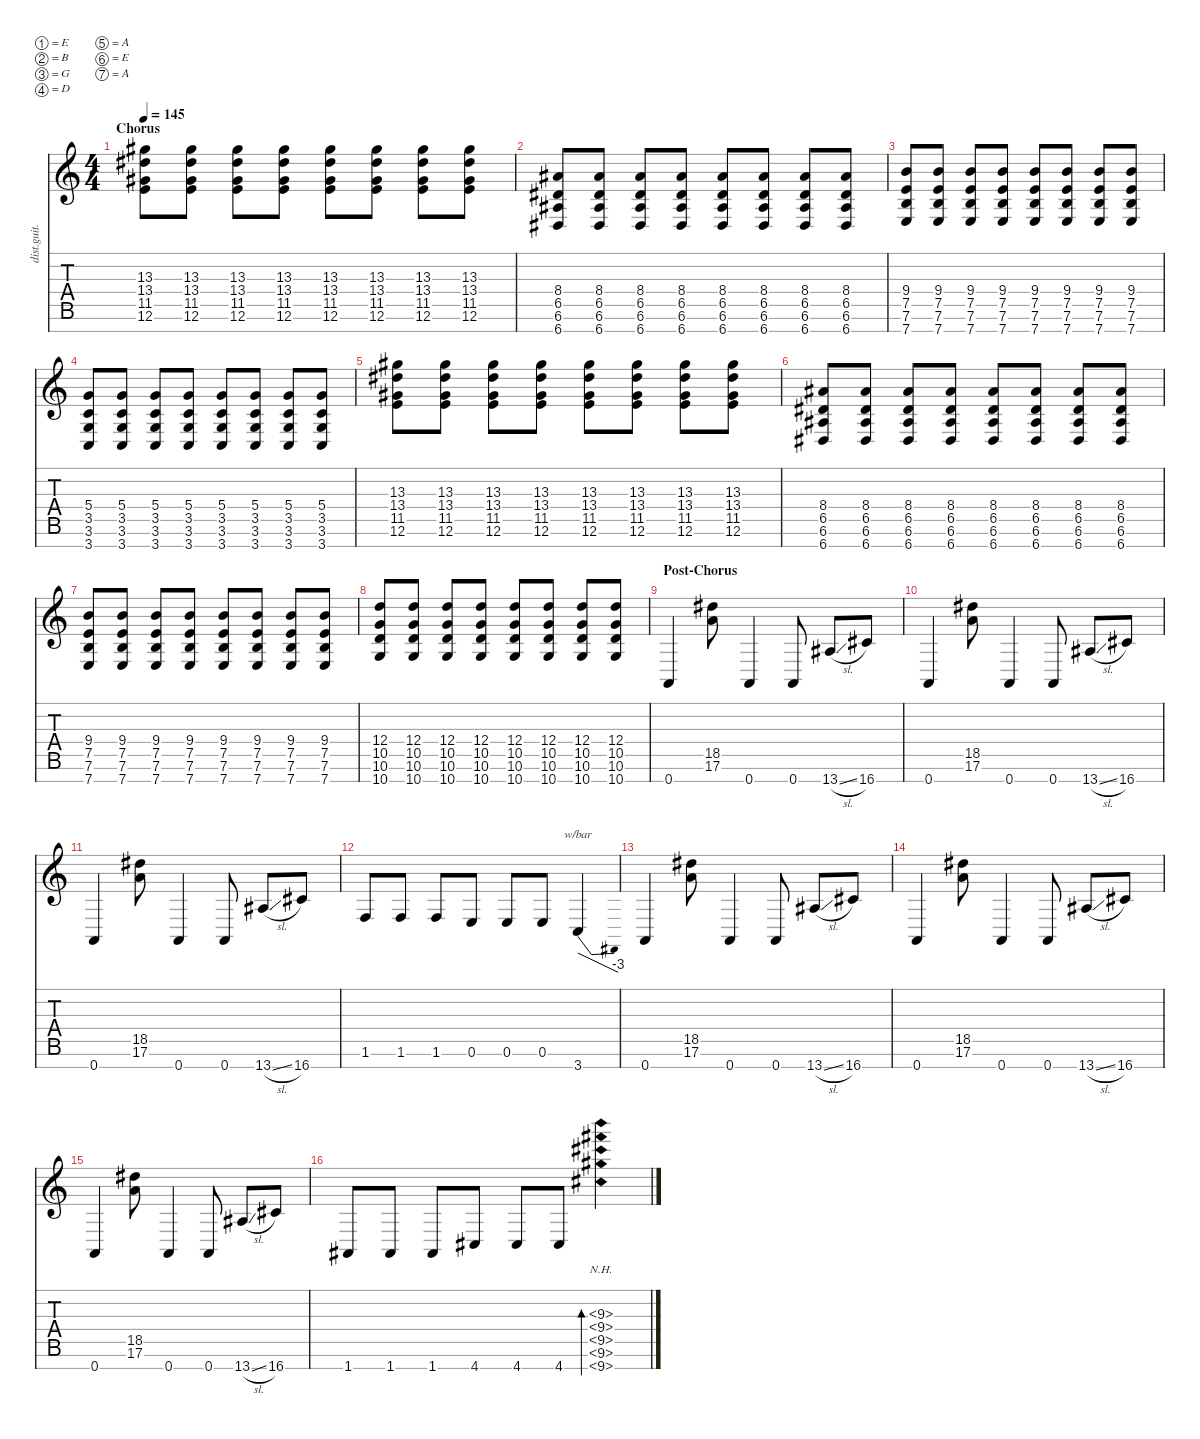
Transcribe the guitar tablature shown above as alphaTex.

\defaultSystemsLayout 4
\hideDynamics
\bracketExtendMode nobrackets
\track ("Distortion Guitar - Zoli" "dist.guit.") {instrument distortionguitar}
\staff {score tabs}
\tuning (E4 B3 G3 D3 A2 E2 A1)
\ts (4 4)
\section ("" "Chorus")
\tempo 145
\clef g2
\ks c
(12.6 11.5{acc #} 13.4{acc #} 13.3{acc #}).8{dy mf} (12.6 11.5{acc #} 13.4{acc #} 13.3{acc #}).8 (12.6 11.5{acc #} 13.4{acc #} 13.3{acc #}).8 (12.6 11.5{acc #} 13.4{acc #} 13.3{acc #}).8 (12.6 11.5{acc #} 13.4{acc #} 13.3{acc #}).8 (12.6 11.5{acc #} 13.4{acc #} 13.3{acc #}).8 (12.6 11.5{acc #} 13.4{acc #} 13.3{acc #}).8 (12.6 11.5{acc #} 13.4{acc #} 13.3{acc #}).8 |
(6.7{acc #} 6.6{acc #} 6.5{acc #} 8.4{acc #}).8 (6.7{acc #} 6.6{acc #} 6.5{acc #} 8.4{acc #}).8 (6.7{acc #} 6.6{acc #} 6.5{acc #} 8.4{acc #}).8 (6.7{acc #} 6.6{acc #} 6.5{acc #} 8.4{acc #}).8 (6.7{acc #} 6.6{acc #} 6.5{acc #} 8.4{acc #}).8 (6.7{acc #} 6.6{acc #} 6.5{acc #} 8.4{acc #}).8 (6.7{acc #} 6.6{acc #} 6.5{acc #} 8.4{acc #}).8 (6.7{acc #} 6.6{acc #} 6.5{acc #} 8.4{acc #}).8 |
(7.7 7.6 7.5 9.4).8 (7.7 7.6 7.5 9.4).8 (7.7 7.6 7.5 9.4).8 (7.7 7.6 7.5 9.4).8 (7.7 7.6 7.5 9.4).8 (7.7 7.6 7.5 9.4).8 (7.7 7.6 7.5 9.4).8 (7.7 7.6 7.5 9.4).8 |
(3.7 3.6 3.5 5.4).8 (3.7 3.6 3.5 5.4).8 (3.7 3.6 3.5 5.4).8 (3.7 3.6 3.5 5.4).8 (3.7 3.6 3.5 5.4).8 (3.7 3.6 3.5 5.4).8 (3.7 3.6 3.5 5.4).8 (3.7 3.6 3.5 5.4).8 |
(12.6 11.5{acc #} 13.4{acc #} 13.3{acc #}).8 (12.6 11.5{acc #} 13.4{acc #} 13.3{acc #}).8 (12.6 11.5{acc #} 13.4{acc #} 13.3{acc #}).8 (12.6 11.5{acc #} 13.4{acc #} 13.3{acc #}).8 (12.6 11.5{acc #} 13.4{acc #} 13.3{acc #}).8 (12.6 11.5{acc #} 13.4{acc #} 13.3{acc #}).8 (12.6 11.5{acc #} 13.4{acc #} 13.3{acc #}).8 (12.6 11.5{acc #} 13.4{acc #} 13.3{acc #}).8 |
(6.7{acc #} 6.6{acc #} 6.5{acc #} 8.4{acc #}).8 (6.7{acc #} 6.6{acc #} 6.5{acc #} 8.4{acc #}).8 (6.7{acc #} 6.6{acc #} 6.5{acc #} 8.4{acc #}).8 (6.7{acc #} 6.6{acc #} 6.5{acc #} 8.4{acc #}).8 (6.7{acc #} 6.6{acc #} 6.5{acc #} 8.4{acc #}).8 (6.7{acc #} 6.6{acc #} 6.5{acc #} 8.4{acc #}).8 (6.7{acc #} 6.6{acc #} 6.5{acc #} 8.4{acc #}).8 (6.7{acc #} 6.6{acc #} 6.5{acc #} 8.4{acc #}).8 |
(7.7 7.6 7.5 9.4).8 (7.7 7.6 7.5 9.4).8 (7.7 7.6 7.5 9.4).8 (7.7 7.6 7.5 9.4).8 (7.7 7.6 7.5 9.4).8 (7.7 7.6 7.5 9.4).8 (7.7 7.6 7.5 9.4).8 (7.7 7.6 7.5 9.4).8 |
(10.7 10.6 10.5 12.4).8 (10.7 10.6 10.5 12.4).8 (10.7 10.6 10.5 12.4).8 (10.7 10.6 10.5 12.4).8 (10.7 10.6 10.5 12.4).8 (10.7 10.6 10.5 12.4).8 (10.7 10.6 10.5 12.4).8 (10.7 10.6 10.5 12.4).8 |
\section ("" "Post-Chorus")
0.7.4{dy ff} (17.6 18.5{acc #}).8 0.7.4 0.7.8 13.7{sl acc #}.8 16.7{acc #}.8 |
0.7.4 (17.6 18.5{acc #}).8 0.7.4 0.7.8 13.7{sl acc #}.8 16.7{acc #}.8 |
0.7.4 (17.6 18.5{acc #}).8 0.7.4 0.7.8 13.7{sl acc #}.8 16.7{acc #}.8 |
1.6.8 1.6.8 1.6.8 0.6.8 0.6.8 0.6.8 3.7.4{tbe (dive default 40.199999999999996 0 55.199999999999996 -12)} |
0.7.4 (17.6 18.5{acc #}).8 0.7.4 0.7.8 13.7{sl acc #}.8 16.7{acc #}.8 |
0.7.4 (17.6 18.5{acc #}).8 0.7.4 0.7.8 13.7{sl acc #}.8 16.7{acc #}.8 |
0.7.4 (17.6 18.5{acc #}).8 0.7.4 0.7.8 13.7{sl acc #}.8 16.7{acc #}.8 |
1.7{acc #}.8 1.7{acc #}.8 1.7{acc #}.8 4.7{acc #}.8 4.7{acc #}.8 4.7{acc #}.8 (9.7{nh acc #} 9.6{nh acc #} 9.5{nh acc #} 9.4{nh} 9.3{nh}).4{bd 148}
